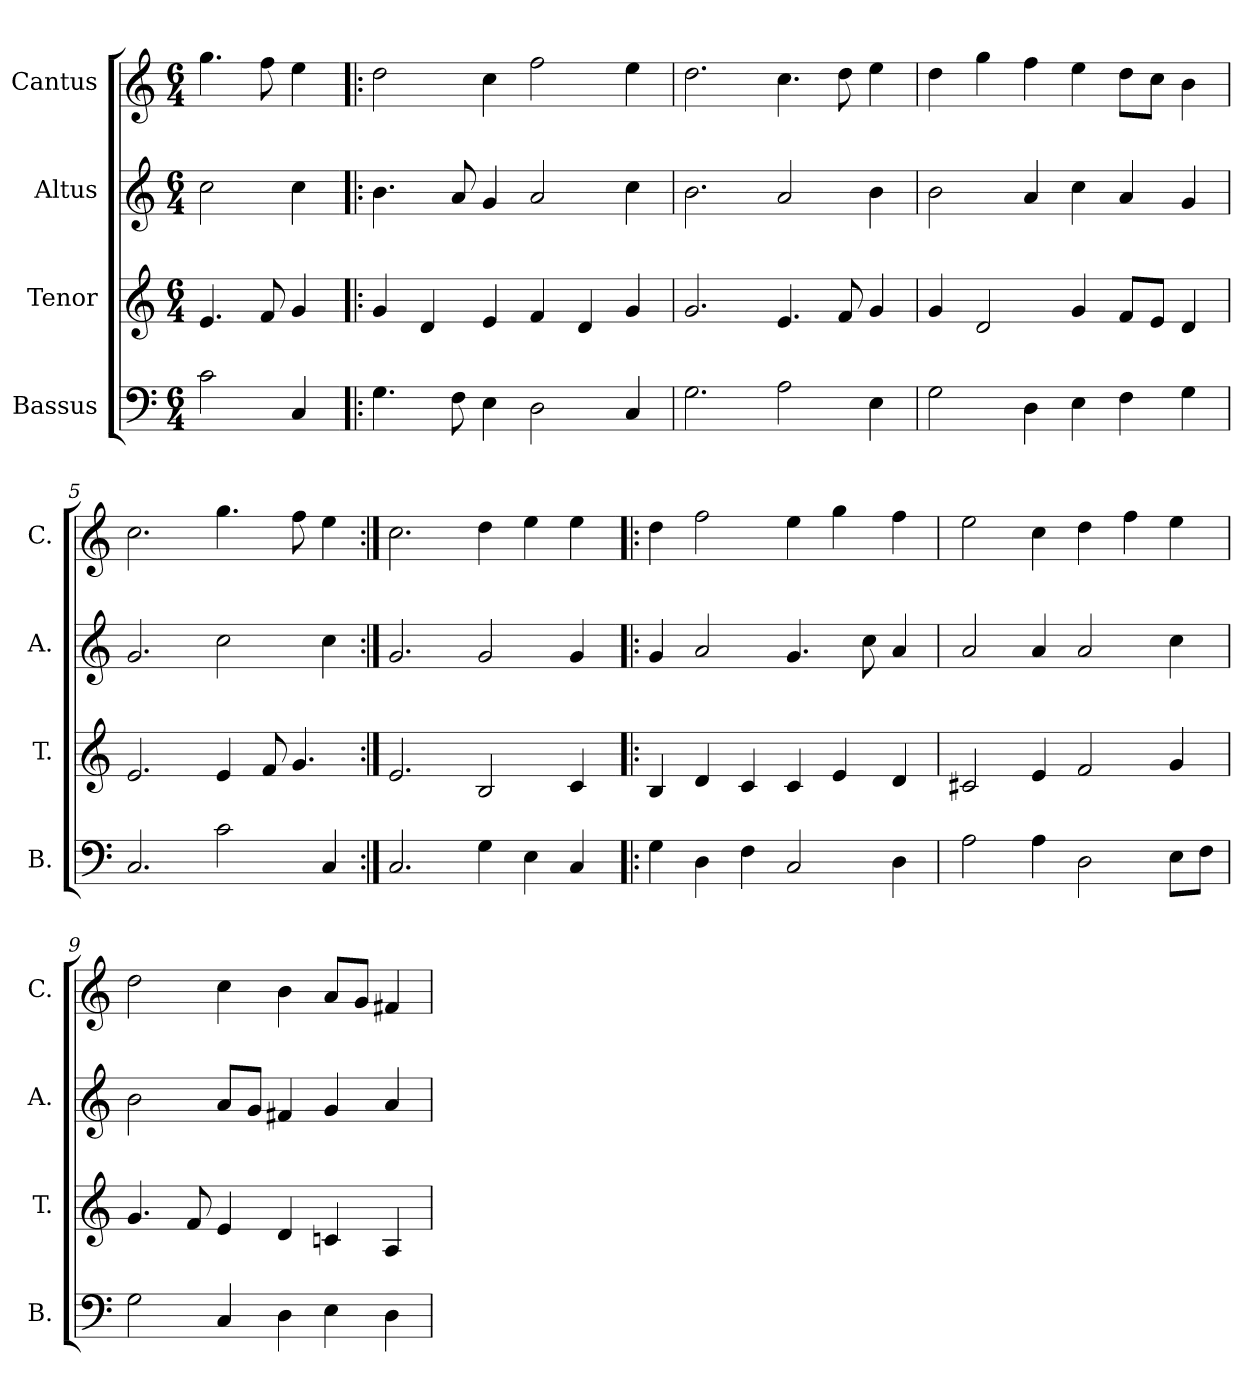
**kern	**kern	**kern	**kern
*part4	*part3	*part2	*part1
*staff4	*staff3	*staff2	*staff1
*I"Bassus	*I"Tenor	*I"Altus	*I"Cantus
*I'B.	*I'T.	*I'A.	*I'C.
*clefF4	*clefG2	*clefG2	*clefG2
*k[]	*k[]	*k[]	*k[]
*C:	*C:	*C:	*C:
*M6/4	*M6/4	*M6/4	*M6/4
=1	=1	=1	=1
2c\	4.e/	2cc\	4.gg\
.	8f/	.	8ff\
4C/	4g/	4cc\	4ee\
=2!|:	=2!|:	=2!|:	=2!|:
4.G\	4g/	4.b\	2dd\
.	4d/	.	.
8F\	.	8a/	.
4E\	4e/	4g/	4cc\
2D\	4f/	2a/	2ff\
.	4d/	.	.
4C/	4g/	4cc\	4ee\
=3	=3	=3	=3
2.G\	2.g/	2.b\	2.dd\
2A\	4.e/	2a/	4.cc\
.	8f/	.	8dd\
4E\	4g/	4b\	4ee\
=4	=4	=4	=4
2G\	4g/	2b\	4dd\
.	2d/	.	4gg\
4D\	.	4a/	4ff\
4E\	4g/	4cc\	4ee\
4F\	8f/L	4a/	8dd\L
.	8e/J	.	8cc\J
4G\	4d/	4g/	4b\
=5	=5	=5	=5
2.C/	2.e/	2.g/	2.cc\
2c\	4e/	2cc\	4.gg\
.	8f/	.	.
.	4.g/	.	8ff\
4C/	.	4cc\	4ee\
=6:|!	=6:|!	=6:|!	=6:|!
2.C/	2.e/	2.g/	2.cc\
4G\	2B/	2g/	4dd\
4E\	.	.	4ee\
4C/	4c/	4g/	4ee\
=7!|:	=7!|:	=7!|:	=7!|:
4G\	4B/	4g/	4dd\
4D\	4d/	2a/	2ff\
4F\	4c/	.	.
2C/	4c/	4.g/	4ee\
.	4e/	.	4gg\
.	.	8cc\	.
4D\	4d/	4a/	4ff\
=8	=8	=8	=8
2A\	2c#X/	2a/	2ee\
4A\	4e/	4a/	4cc\
2D\	2f/	2a/	4dd\
.	.	.	4ff\
8E\L	4g/	4cc\	4ee\
8F\J	.	.	.
!!LO:LB:g=z
=9	=9	=9	=9
2G\	4.g/	2b\	2dd\
.	8f/	.	.
4C/	4e/	8a/L	4cc\
.	.	8g/J	.
4D\	4d/	4f#X/	4b\
4E\	4cn/	4g/	8a/L
.	.	.	8g/J
4D\	4A/	4a/	4f#X/
=	=	=	=
*-	*-	*-	*-
